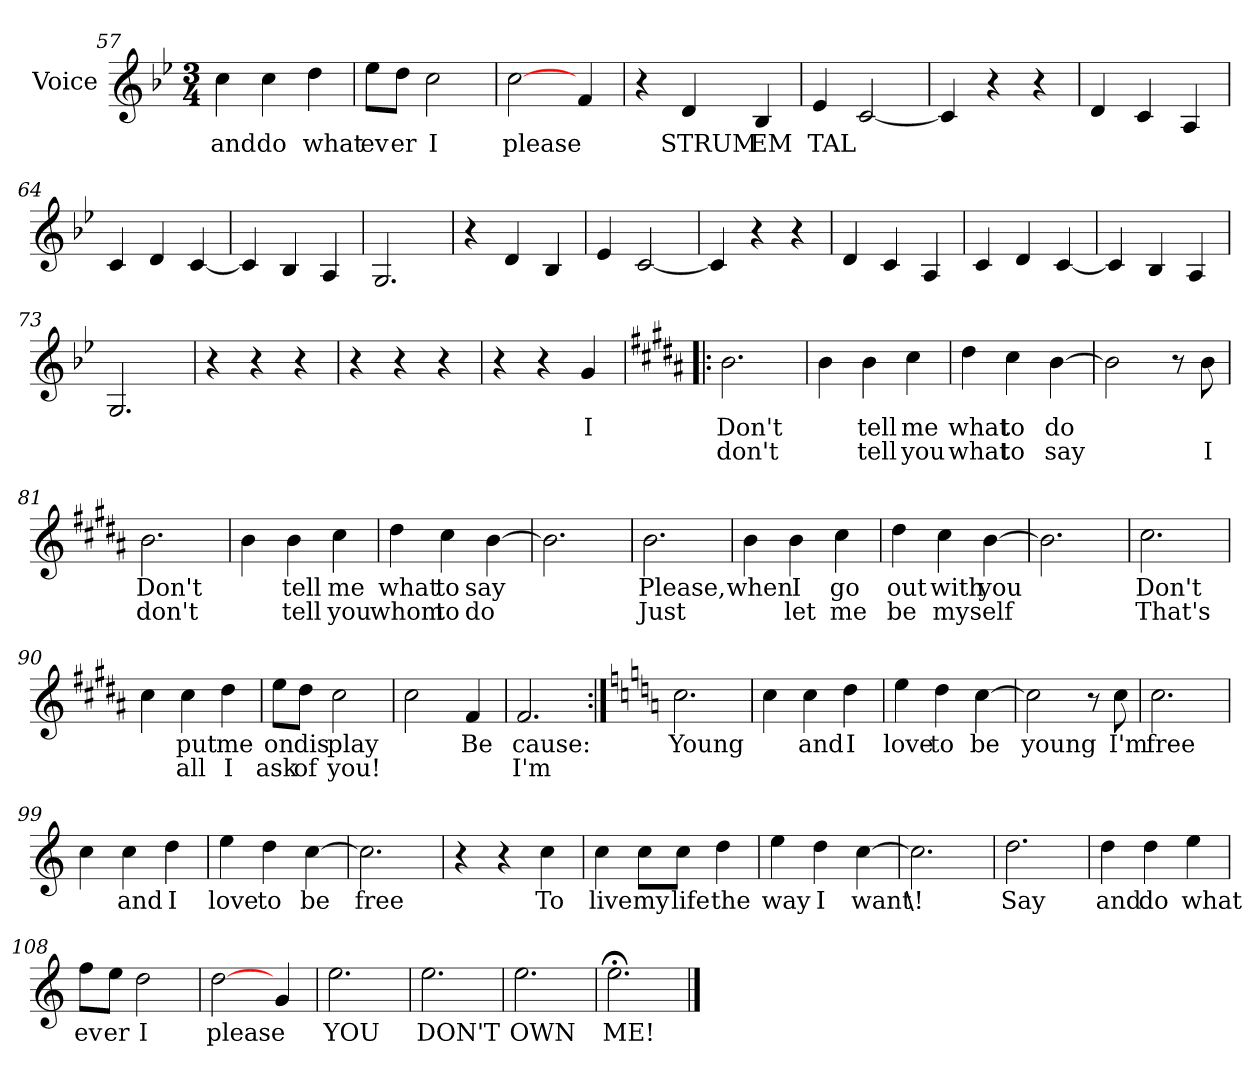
**kern	**text	**text
*part1	*part1	*part1
*staff1	*staff1	*staff1
*I"Voice	*	*
*I'V	*	*
*clefG2	*	*
*k[b-e-]	*	*
*B-:	*	*
*M3/4	*	*
=57	=57	=57
4cc\	and	.
4cc\	do	.
4dd\	what	.
=58	=58	=58
8ee-\L	ev	.
8dd\J	er	.
2cc\	I	.
!!LO:LB:g=z
=59	=59	=59
[2cc\	please	.
4f/	.	.
=60	=60	=60
4r	IN	.
4d/	STRUM	.
4B-/	EM	.
=61	=61	=61
4e-/	TAL	.
[2c/	.	.
=62	=62	=62
4c/]	.	.
4r	.	.
4r	.	.
=63	=63	=63
4d/	.	.
4c/	.	.
4A/	.	.
=64	=64	=64
4c/	.	.
4d/	.	.
[4c/	.	.
=65	=65	=65
4c/]	.	.
4B-/	.	.
4A/	.	.
=66	=66	=66
2.G/	.	.
!!LO:LB:g=z
=67	=67	=67
4r	.	.
4d/	.	.
4B-/	.	.
=68	=68	=68
4e-/	.	.
[2c/	.	.
=69	=69	=69
4c/]	.	.
4r	.	.
4r	.	.
=70	=70	=70
4d/	.	.
4c/	.	.
4A/	.	.
=71	=71	=71
4c/	.	.
4d/	.	.
[4c/	.	.
=72	=72	=72
4c/]	.	.
4B-/	.	.
4A/	.	.
=73	=73	=73
2.G/	.	.
=74	=74	=74
4r	.	.
4r	.	.
4r	.	.
!!LO:LB:g=z
=75	=75	=75
4r	.	.
4r	.	.
4r	.	.
=76	=76	=76
4r	.	.
4r	.	.
4g/	I	.
=77!|:	=77!|:	=77!|:
*k[f#c#g#d#a#]	*	*
*B:	*	*
2.b\	Don't	don't
=78	=78	=78
4b\	.	.
4b\	tell	tell
4cc#\	me	you
=79	=79	=79
4dd#\	what	what
4cc#\	to	to
[4b\	do	say
=80	=80	=80
2b\]	.	.
8r	.	.
8b\	.	I
=81	=81	=81
2.b\	Don't	don't
!!LO:PB:g=z
=82	=82	=82
4b\	.	.
4b\	tell	tell
4cc#\	me	you
=83	=83	=83
4dd#\	what	whom
4cc#\	to	to
[4b\	say	do
=84	=84	=84
2.b\]	.	.
!!LO:LB:g=z
=85	=85	=85
2.b\	Please,	Just
=86	=86	=86
4b\	when	.
4b\	I	let
4cc#\	go	me
=87	=87	=87
4dd#\	out	be
4cc#\	with	my
[4b\	you	self
=88	=88	=88
2.b\]	.	.
!!LO:LB:g=z
=89	=89	=89
2.cc#\	Don't	That's
=90	=90	=90
4cc#\	.	.
4cc#\	put	all
4dd#\	me	I
=91	=91	=91
8ee\L	on	ask
8dd#\J	dis	of
2cc#\	play	you!
=92	=92	=92
2cc#\	.	.
4f#/	Be	.
=93	=93	=93
2.f#/	cause:	I'm
!!LO:LB:g=z
=94:|!	=94:|!	=94:|!
*k[]	*	*
*C:	*	*
2.cc\	Young	.
=95	=95	=95
4cc\	.	.
4cc\	and	.
4dd\	I	.
=96	=96	=96
4ee\	love	.
4dd\	to	.
[4cc\	be	.
=97	=97	=97
2cc\]	young	.
8r	.	.
8cc\	I'm	.
=98	=98	=98
2.cc\	free	.
=99	=99	=99
4cc\	.	.
4cc\	and	.
4dd\	I	.
=100	=100	=100
4ee\	love	.
4dd\	to	.
[4cc\	be	.
=101	=101	=101
2.cc\]	free	.
!!LO:LB:g=z
=102	=102	=102
4r	.	.
4r	.	.
4cc\	To	.
=103	=103	=103
4cc\	live	.
8cc\L	my	.
8cc\J	life	.
4dd\	the	.
=104	=104	=104
4ee\	way	.
4dd\	I	.
[4cc\	want	.
=105	=105	=105
2.cc\]	\!	.
=106	=106	=106
2.dd\	Say	.
=107	=107	=107
4dd\	and	.
4dd\	do	.
4ee\	what	.
=108	=108	=108
8ff\L	ev	.
8ee\J	er	.
2dd\	I	.
!!LO:LB:g=z
=109	=109	=109
[2dd\	please	.
4g/	.	.
=110	=110	=110
2.ee\	YOU	.
=111	=111	=111
2.ee\	DON'T	.
=112	=112	=112
2.ee\	OWN	.
=113	=113	=113
2.ee;<\	ME!	.
==	==	==
*-	*-	*-
